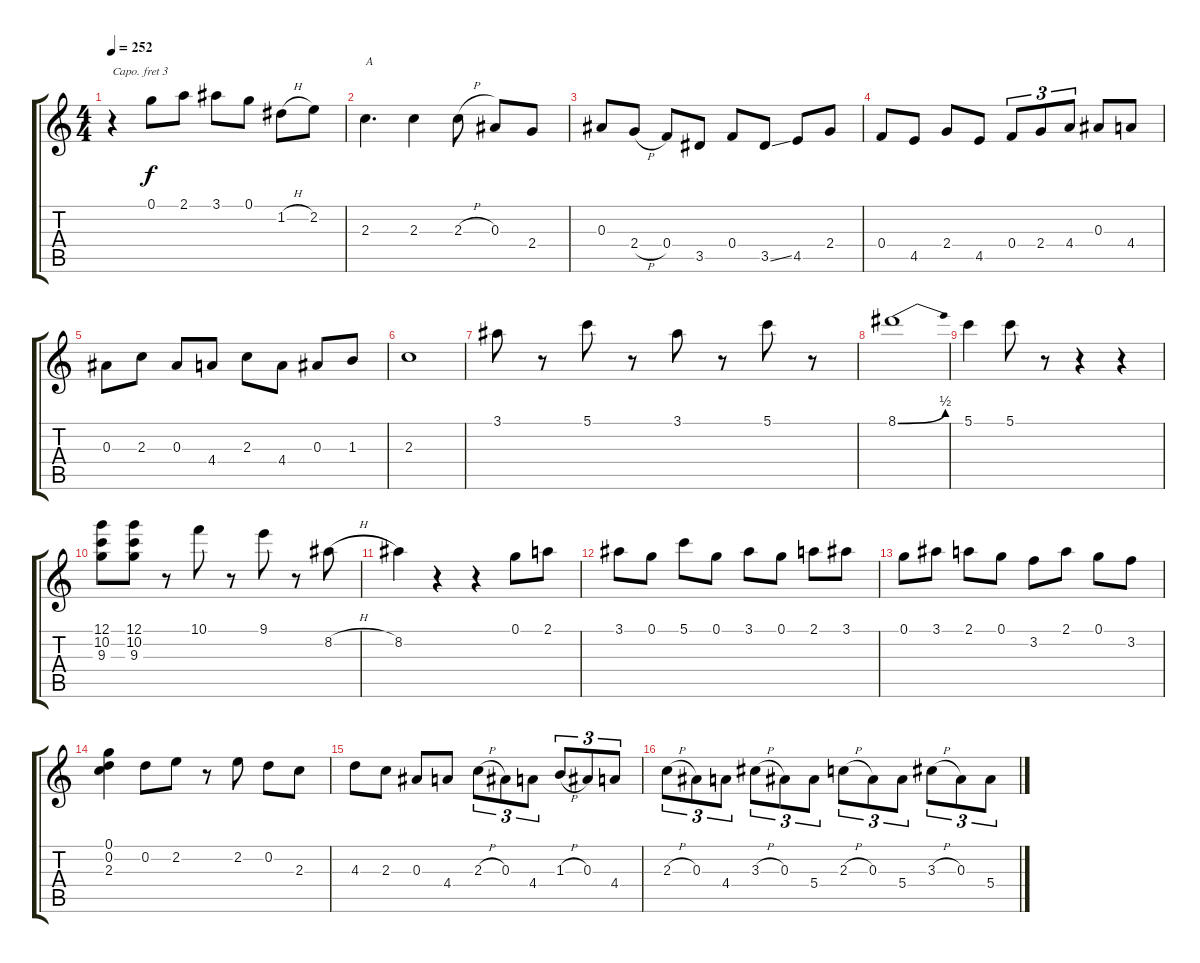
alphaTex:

\track "" {instrument acousticguitarnylon}
\staff {score tabs}
\capo 3
\tuning (E4 B3 G3 D3 A2 E2) {hide}
\ts (4 4)
\tempo 252
\clef g2
\ks c
r.4{dy f instrument acousticguitarnylon} 0.1.8 2.1.8 3.1.8 0.1.8 1.2{h}.8 2.2.8 |
2.3.4{d txt "A"} 2.3.4 2.3{h}.8 0.3.8 2.4.8 |
0.3.8 2.4{h}.8 0.4.8 3.5.8 0.4.8 3.5{ss}.8 4.5.8 2.4.8 |
0.4.8 4.5.8 2.4.8 4.5.8 0.4.8{tu (3 2)} 2.4.8{tu (3 2)} 4.4.8{tu (3 2)} 0.3.8 4.4.8 |
0.3.8 2.3.8 0.3.8 4.4.8 2.3.8 4.4.8 0.3.8 1.3.8 |
2.3.1 |
3.1.8 r.8 5.1.8 r.8 3.1.8 r.8 5.1.8 r.8 |
8.1{be (bend 0 0 60 2)}.1 |
5.1.4 5.1.8 r.8 r.4 r.4 |
(12.1 10.2 9.3).8 (12.1 10.2 9.3).8 r.8 10.1.8 r.8 9.1.8 r.8 8.2{h}.8 |
8.2.4 r.4 r.4 0.1.8 2.1.8 |
3.1.8 0.1.8 5.1.8 0.1.8 3.1.8 0.1.8 2.1.8 3.1.8 |
0.1.8 3.1.8 2.1.8 0.1.8 3.2.8 2.1.8 0.1.8 3.2.8 |
(0.1 0.2 2.3).4 0.2.8 2.2.8 r.8 2.2.8 0.2.8 2.3.8 |
4.3.8 2.3.8 0.3.8 4.4.8 2.3{h}.8{tu (3 2)} 0.3.8{tu (3 2)} 4.4.8{tu (3 2)} 1.3{h}.8{tu (3 2)} 0.3.8{tu (3 2)} 4.4.8{tu (3 2)} |
2.3{h}.8{tu (3 2)} 0.3.8{tu (3 2)} 4.4.8{tu (3 2)} 3.3{h}.8{tu (3 2)} 0.3.8{tu (3 2)} 5.4.8{tu (3 2)} 2.3{h}.8{tu (3 2)} 0.3.8{tu (3 2)} 5.4.8{tu (3 2)} 3.3{h}.8{tu (3 2)} 0.3.8{tu (3 2)} 5.4.8{tu (3 2)}
